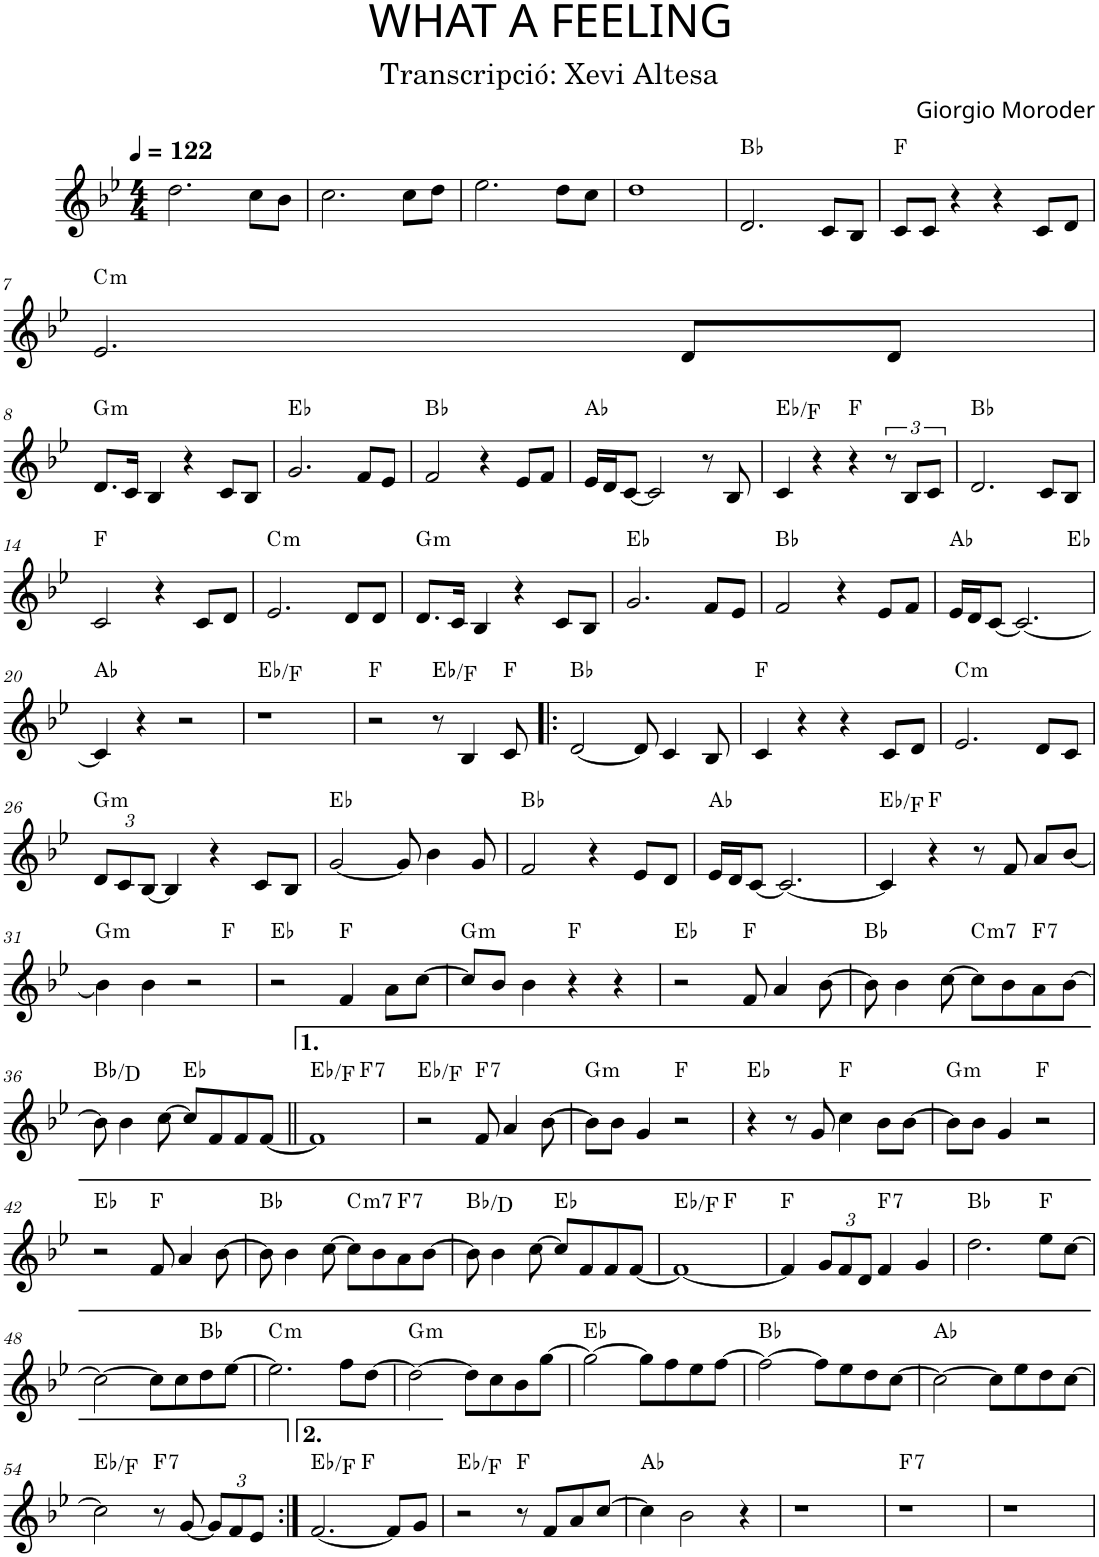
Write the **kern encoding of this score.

**kern	**harte
*part1	*part1
*staff1	*
*I"P1	*
*clefG2	*
*k[b-e-]	*
*B-:	*
*M4/4	*
*MM122	*
=1	=1
2.dd\	.
8cc\L	.
8b-\J	.
=2	=2
2.cc\	.
8cc\L	.
8dd\J	.
=3	=3
2.ee-\	.
8dd\L	.
8cc\J	.
=4	=4
1dd	.
=5	=5
2.d/	Bb:maj
8c/L	.
8B-/J	.
=6	=6
8c/L	F:maj
8c/J	.
4r	.
4r	.
8c/L	.
8d/J	.
!!LO:LB:g=z
=7	=7
!	!LO:H:kt=m
2.e-/	C:min
8d/L	.
8d/J	.
!!LO:LB:g=z
=8	=8
!	!LO:H:kt=m
8.d/L	G:min
16c/Jk	.
4B-/	.
4r	.
8c/L	.
8B-/J	.
=9	=9
2.g/	Eb:maj
8f/L	.
8e-/J	.
=10	=10
2f/	Bb:maj
4r	.
8e-/L	.
8f/J	.
=11	=11
16e-/LL	Ab:maj
16d/J	.
[<8c/J	.
2c/]	.
8r	.
8B-/	.
=12	=12
4c/	Eb:maj/2
4r	.
4r	F:maj
12r	.
12B-/L	.
12c/J	.
=13	=13
2.d/	Bb:maj
8c/L	.
8B-/J	.
!!LO:LB:g=z
=14	=14
2c/	F:maj
4r	.
8c/L	.
8d/J	.
=15	=15
!	!LO:H:kt=m
2.e-/	C:min
8d/L	.
8d/J	.
=16	=16
!	!LO:H:kt=m
8.d/L	G:min
16c/Jk	.
4B-/	.
4r	.
8c/L	.
8B-/J	.
=17	=17
2.g/	Eb:maj
8f/L	.
8e-/J	.
=18	=18
2f/	Bb:maj
4r	.
8e-/L	.
8f/J	.
=19	=19
*^	*
16e-/LL	2.ryy	Ab:maj
16d/J	.	.
[<8c/J	.	.
2.c/_	.	.
.	4ryy	Eb:maj
*v	*v	*
!!LO:LB:g=z
=20	=20
4c/]	Ab:maj
4r	.
2r	.
=21	=21
1r	Eb:maj/2
=22	=22
2r	F:maj
8r	Eb:maj/2
4B-/	.
8c/	F:maj
=23!|:	=23!|:
[<2d/	Bb:maj
8d/]	.
4c/	.
8B-/	.
=24	=24
4c/	F:maj
4r	.
4r	.
8c/L	.
8d/J	.
=25	=25
!	!LO:H:kt=m
2.e-/	C:min
8d/L	.
8c/J	.
!!LO:LB:g=z
=26	=26
*Xbrackettup	*
!	!LO:H:kt=m
12d/L	G:min
12c/	.
[12B-/J	.
4B-/]	.
4r	.
8c/L	.
8B-/J	.
=27	=27
[<2g/	Eb:maj
8g/]	.
4b-\	.
8g/	.
=28	=28
2f/	Bb:maj
4r	.
8e-/L	.
8d/J	.
=29	=29
16e-/LL	Ab:maj
16d/J	.
[<8c/J	.
2.c/_	.
=30	=30
4c/]	Eb:maj/2
4r	F:maj
8r	.
8f/	.
8a/L	.
[<8b-/J	.
!!LO:LB:g=z
=31	=31
!	!LO:H:kt=m
*^	*
4b-\]	2.ryy	G:min
4b-\	.	.
2r	.	.
.	4ryy	F:maj
*v	*v	*
=32	=32
2r	Eb:maj
4f/	F:maj
8a\L	.
[>8cc\J	.
=33	=33
!	!LO:H:kt=m
8cc/L]	G:min
8b-/J	.
4b-\	.
4r	F:maj
4r	.
=34	=34
2r	Eb:maj
8f/	F:maj
4a/	.
[>8b-\	.
=35	=35
8b-\]	Bb:maj
4b-\	.
[>8cc\	.
!	!LO:H:kt=m7
8cc\L]	C:min7
8b-\	.
!	!LO:H:kt=7
8a\	F:7
[>8b-\J	.
!!LO:LB:g=z
=36	=36
8b-\]	Bb:maj/3
4b-\	.
[>8cc\	.
8cc/L]	Eb:maj
8f/	.
8f/	.
[<8f/J	.
=37||	=37||
*^	*
1f]	2ryy	Eb:maj/2
!	!	!LO:H:kt=7
.	2ryy	F:7
*v	*v	*
=38	=38
2r	Eb:maj/2
!	!LO:H:kt=7
8f/	F:7
4a/	.
[>8b-\	.
=39	=39
!	!LO:H:kt=m
8b-\L]	G:min
8b-\J	.
4g/	.
2r	F:maj
=40	=40
4r	Eb:maj
8r	.
8g/	.
4cc\	F:maj
8b-\L	.
[>8b-\J	.
=41	=41
!	!LO:H:kt=m
8b-\L]	G:min
8b-\J	.
4g/	.
2r	F:maj
!!LO:LB:g=z
=42	=42
2r	Eb:maj
8f/	F:maj
4a/	.
[>8b-\	.
=43	=43
8b-\]	Bb:maj
4b-\	.
[>8cc\	.
!	!LO:H:kt=m7
8cc\L]	C:min7
8b-\	.
!	!LO:H:kt=7
8a\	F:7
[>8b-\J	.
=44	=44
8b-\]	Bb:maj/3
4b-\	.
[>8cc\	.
8cc/L]	Eb:maj
8f/	.
8f/	.
[<8f/J	.
=45	=45
*^	*
1f_	2ryy	Eb:maj/2
.	2ryy	F:maj
*v	*v	*
=46	=46
4f/]	F:maj
12g/L	.
12f/	.
12d/J	.
!	!LO:H:kt=7
4f/	F:7
4g/	.
=47	=47
2.dd\	Bb:maj
8ee-\L	F:maj
[8cc\J	.
!!LO:LB:g=z
=48	=48
2cc\_	.
8cc\L]	.
8cc\	.
8dd\	Bb:maj
[8ee-\J	.
=49	=49
!	!LO:H:kt=m
2.ee-\]	C:min
8ff\L	.
[8dd\J	.
=50	=50
!	!LO:H:kt=m
2dd\_	G:min
8dd\L]	.
8cc\	.
8b-\	.
[8gg\J	.
=51	=51
2gg\_	Eb:maj
8gg\L]	.
8ff\	.
8ee-\	.
[8ff\J	.
=52	=52
2ff\_	Bb:maj
8ff\L]	.
8ee-\	.
8dd\	.
[8cc\J	.
=53	=53
2cc\_	Ab:maj
8cc\L]	.
8ee-\	.
8dd\	.
[8cc\J	.
!!LO:LB:g=z
=54	=54
2cc\]	Eb:maj/2
!	!LO:H:kt=7
8r	F:7
[8g/	.
12g/L]	.
12f/	.
12e-/J	.
=55:|!	=55:|!
*^	*
[2.f/	2ryy	Eb:maj/2
.	2ryy	F:maj
8f/L]	.	.
8g/J	.	.
*v	*v	*
=56	=56
2r	Eb:maj/2
8r	F:maj
8f/L	.
8a/	.
[8cc/J	.
=57	=57
4cc\]	Ab:maj
2b-\	.
4r	.
=58	=58
1r	.
=59	=59
!	!LO:H:kt=7
1r	F:7
=60	=60
1r	.
=	=
*-	*-
